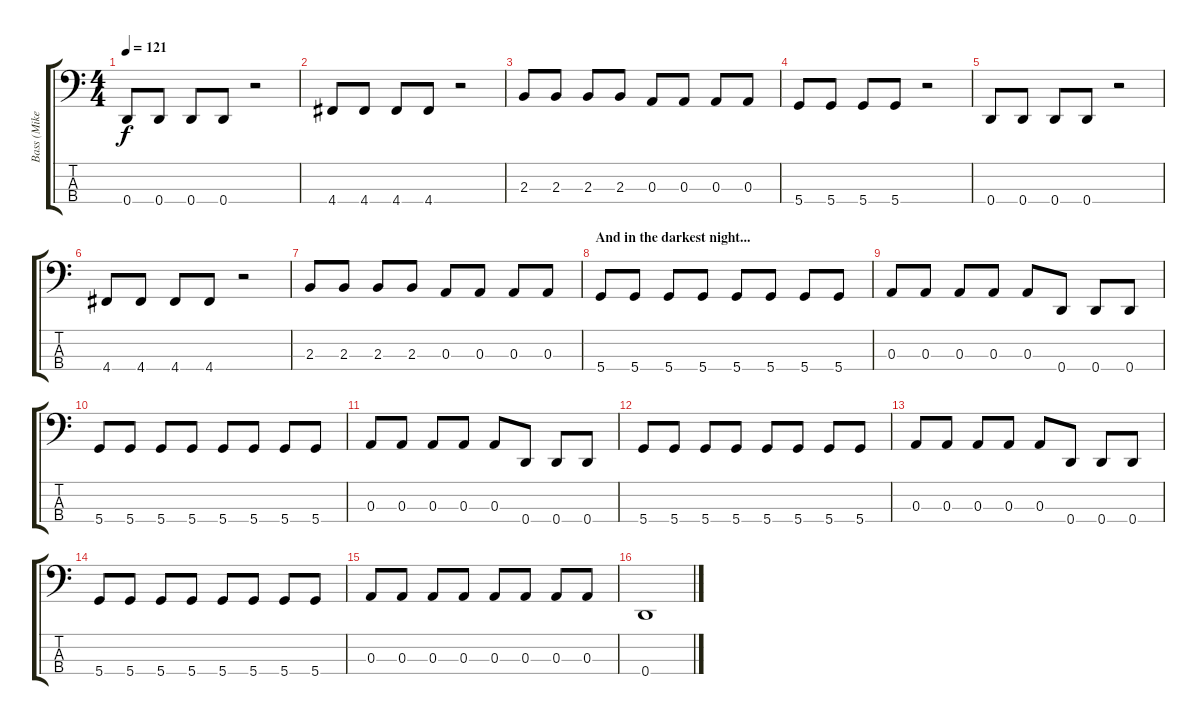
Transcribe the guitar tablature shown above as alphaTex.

\track ("Bass (Mike Dirnt)" "Bass (Mike") {instrument electricbasspick}
\staff {score tabs}
\tuning (G2 D2 A1 D1) {hide}
\ts (4 4)
\tempo 121
\clef f4
\ks c
0.4.8{dy f} 0.4.8 0.4.8 0.4.8 r.2 |
4.4.8 4.4.8 4.4.8 4.4.8 r.2 |
2.3.8 2.3.8 2.3.8 2.3.8 0.3.8 0.3.8 0.3.8 0.3.8 |
5.4.8 5.4.8 5.4.8 5.4.8 r.2 |
0.4.8 0.4.8 0.4.8 0.4.8 r.2 |
4.4.8 4.4.8 4.4.8 4.4.8 r.2 |
2.3.8 2.3.8 2.3.8 2.3.8 0.3.8 0.3.8 0.3.8 0.3.8 |
\section ("" "And in the darkest night...")
5.4.8 5.4.8 5.4.8 5.4.8 5.4.8 5.4.8 5.4.8 5.4.8 |
0.3.8 0.3.8 0.3.8 0.3.8 0.3.8 0.4.8 0.4.8 0.4.8 |
5.4.8 5.4.8 5.4.8 5.4.8 5.4.8 5.4.8 5.4.8 5.4.8 |
0.3.8 0.3.8 0.3.8 0.3.8 0.3.8 0.4.8 0.4.8 0.4.8 |
5.4.8 5.4.8 5.4.8 5.4.8 5.4.8 5.4.8 5.4.8 5.4.8 |
0.3.8 0.3.8 0.3.8 0.3.8 0.3.8 0.4.8 0.4.8 0.4.8 |
5.4.8 5.4.8 5.4.8 5.4.8 5.4.8 5.4.8 5.4.8 5.4.8 |
0.3.8 0.3.8 0.3.8 0.3.8 0.3.8 0.3.8 0.3.8 0.3.8 |
0.4.1
